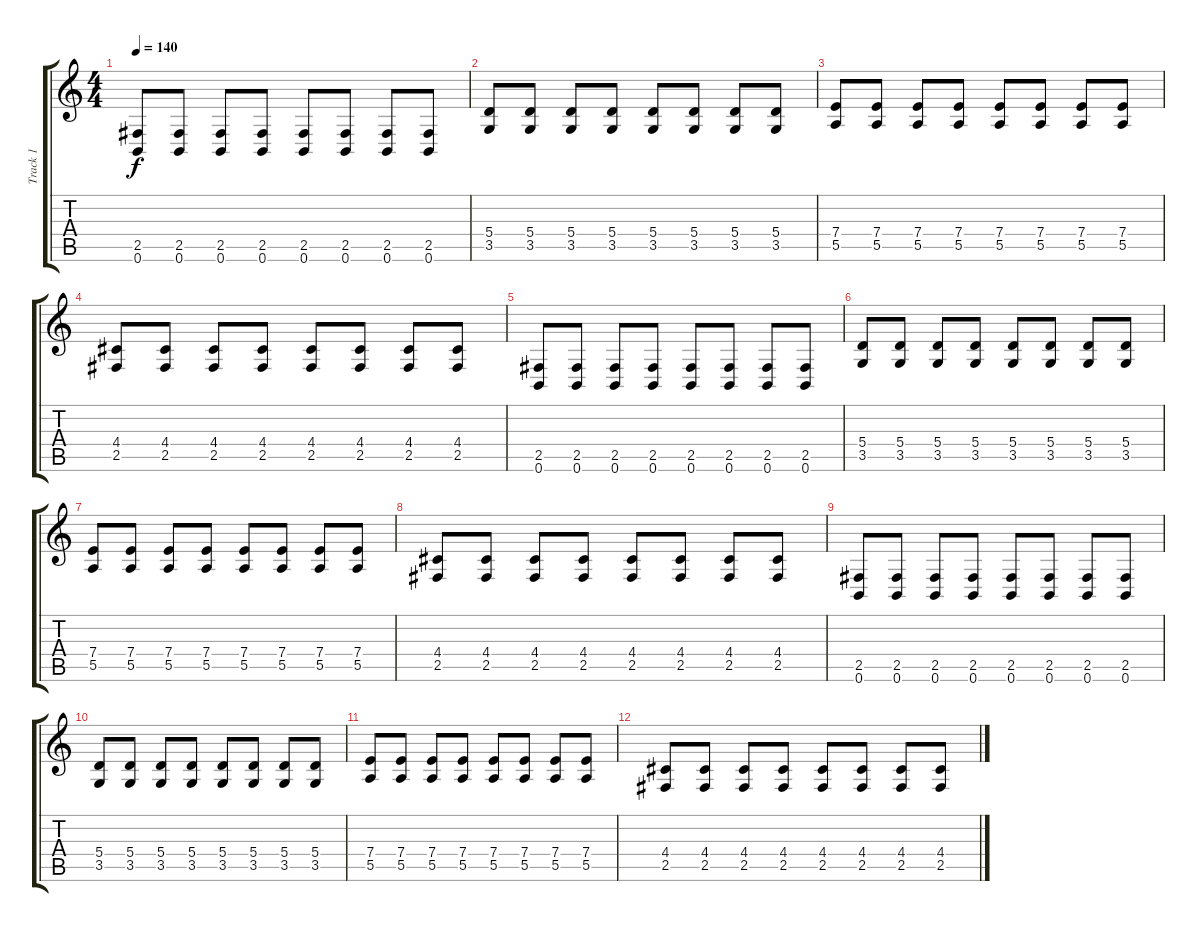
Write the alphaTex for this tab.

\track ("Track 1" "Track 1") {instrument distortionguitar}
\staff {score tabs}
\tuning (B3 Gb3 D3 A2 E2 B1) {hide}
\ts (4 4)
\tempo 140
\clef g2
\ks c
(2.5 0.6).8{dy f} (2.5 0.6).8 (2.5 0.6).8 (2.5 0.6).8 (2.5 0.6).8 (2.5 0.6).8 (2.5 0.6).8 (2.5 0.6).8 |
(5.4 3.5).8 (5.4 3.5).8 (5.4 3.5).8 (5.4 3.5).8 (5.4 3.5).8 (5.4 3.5).8 (5.4 3.5).8 (5.4 3.5).8 |
(7.4 5.5).8 (7.4 5.5).8 (7.4 5.5).8 (7.4 5.5).8 (7.4 5.5).8 (7.4 5.5).8 (7.4 5.5).8 (7.4 5.5).8 |
(4.4 2.5).8 (4.4 2.5).8 (4.4 2.5).8 (4.4 2.5).8 (4.4 2.5).8 (4.4 2.5).8 (4.4 2.5).8 (4.4 2.5).8 |
(2.5 0.6).8 (2.5 0.6).8 (2.5 0.6).8 (2.5 0.6).8 (2.5 0.6).8 (2.5 0.6).8 (2.5 0.6).8 (2.5 0.6).8 |
(5.4 3.5).8 (5.4 3.5).8 (5.4 3.5).8 (5.4 3.5).8 (5.4 3.5).8 (5.4 3.5).8 (5.4 3.5).8 (5.4 3.5).8 |
(7.4 5.5).8 (7.4 5.5).8 (7.4 5.5).8 (7.4 5.5).8 (7.4 5.5).8 (7.4 5.5).8 (7.4 5.5).8 (7.4 5.5).8 |
(4.4 2.5).8 (4.4 2.5).8 (4.4 2.5).8 (4.4 2.5).8 (4.4 2.5).8 (4.4 2.5).8 (4.4 2.5).8 (4.4 2.5).8 |
(2.5 0.6).8 (2.5 0.6).8 (2.5 0.6).8 (2.5 0.6).8 (2.5 0.6).8 (2.5 0.6).8 (2.5 0.6).8 (2.5 0.6).8 |
(5.4 3.5).8 (5.4 3.5).8 (5.4 3.5).8 (5.4 3.5).8 (5.4 3.5).8 (5.4 3.5).8 (5.4 3.5).8 (5.4 3.5).8 |
(7.4 5.5).8 (7.4 5.5).8 (7.4 5.5).8 (7.4 5.5).8 (7.4 5.5).8 (7.4 5.5).8 (7.4 5.5).8 (7.4 5.5).8 |
(4.4 2.5).8 (4.4 2.5).8 (4.4 2.5).8 (4.4 2.5).8 (4.4 2.5).8 (4.4 2.5).8 (4.4 2.5).8 (4.4 2.5).8
